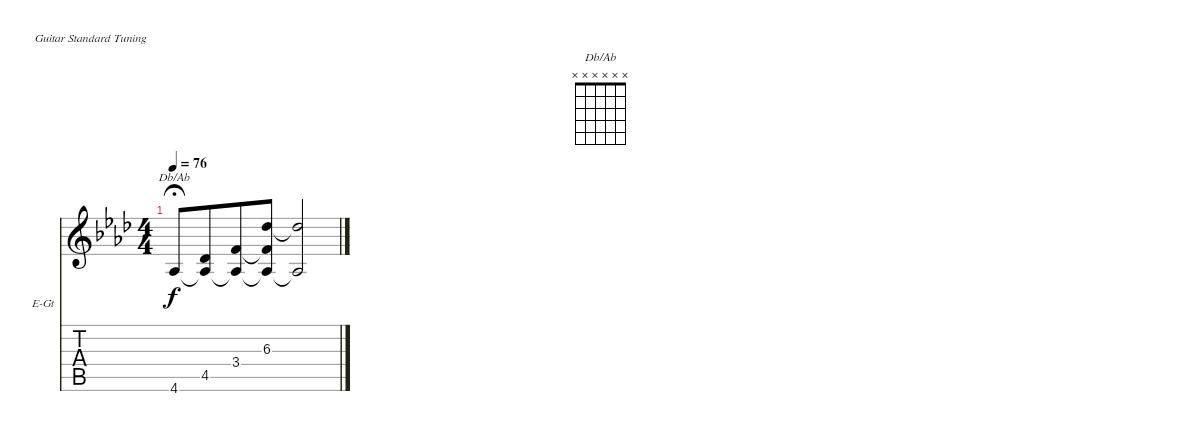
\defaultSystemsLayout 4
\bracketExtendMode nobrackets
\firstSystemTrackNameOrientation horizontal
\otherSystemsTrackNameOrientation horizontal
\track ("Clean guitar" "E-Gt") {instrument electricguitarclean}
\staff {score tabs}
\tuning (E4 B3 G3 D3 A2 E2)
\chord ("Db/Ab" x x x x x x)
\ts (4 4)
\tempo 76
\clef g2
\ks ab
4.6.8{ch "Db/Ab" dy f fermata (medium 0.48) beam merge} (4.5 4.6{t}).8{beam merge} (3.4 4.6{t}).8{beam merge} (6.3 4.6{t} 3.4{t}).8 (6.3{t} 4.6{t}).2
